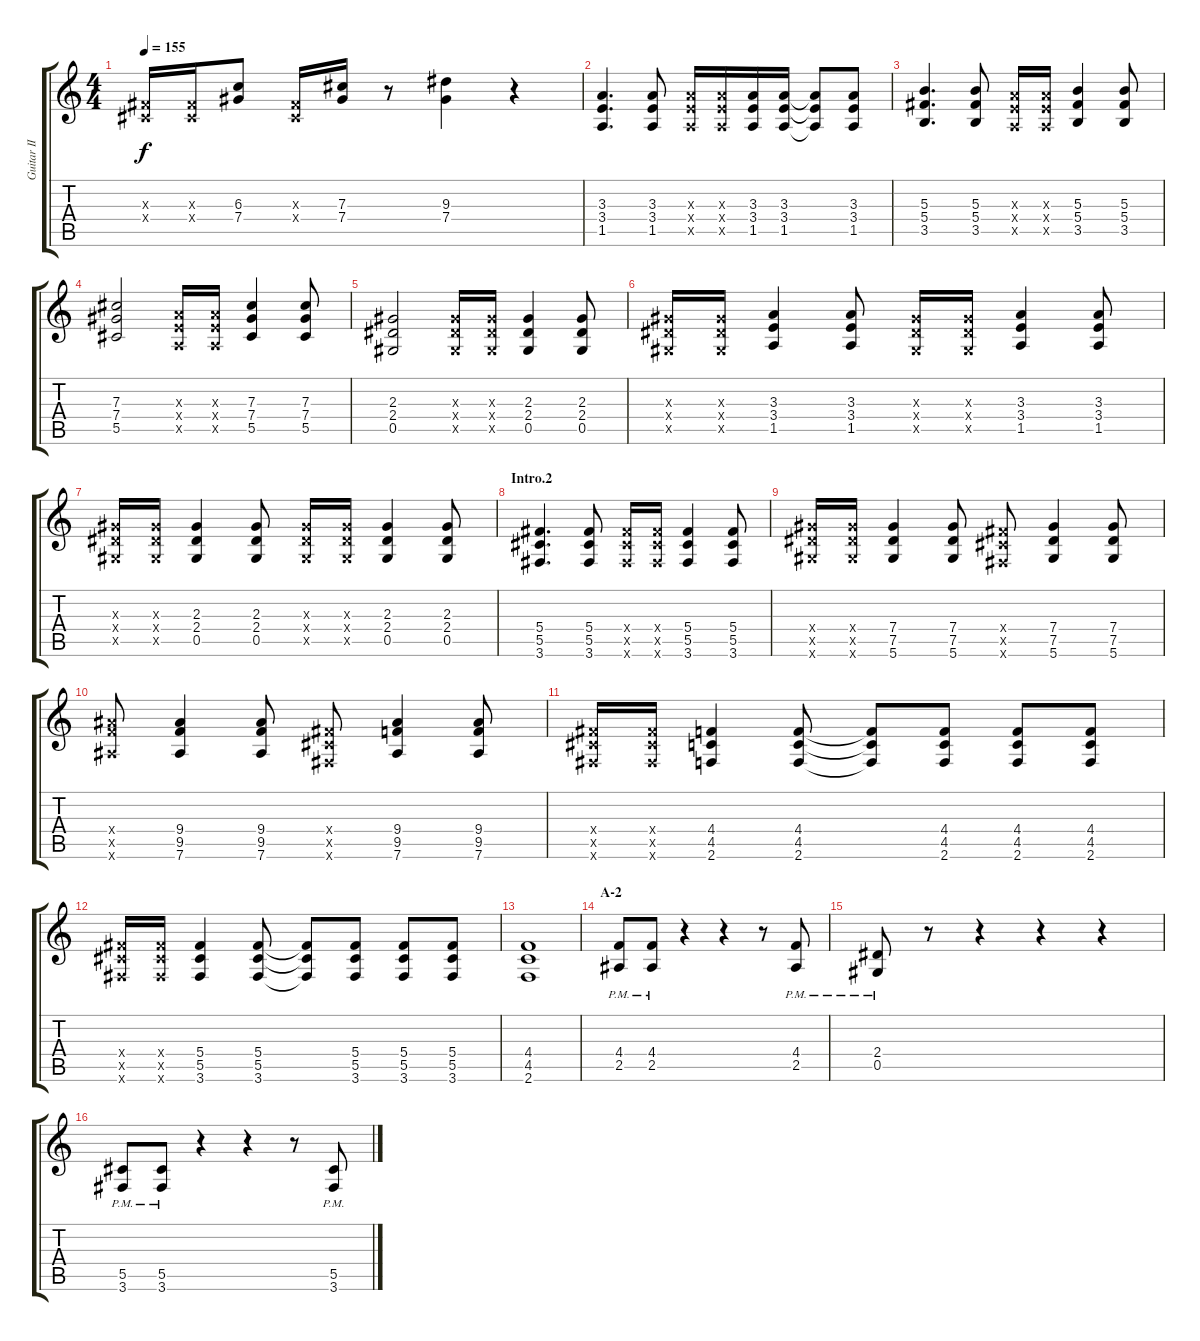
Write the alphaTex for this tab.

\track ("Guitar II" "Guitar II") {instrument distortionguitar}
\staff {score tabs}
\tuning (Eb4 Bb3 Gb3 Db3 Ab2 Eb2) {hide}
\ts (4 4)
\tempo 155
\clef g2
\ks c
(0.3{x} 0.4{x}).16{dy f} (0.3{x} 0.4{x}).16 (6.3 7.4).8 (0.3{x} 0.4{x}).16 (7.3 7.4).16 r.8 (9.3 7.4).4 r.4 |
(3.3 3.4 1.5).4{d} (3.3 3.4 1.5).8 (3.3{x} 3.4{x} 1.5{x}).16 (3.3{x} 3.4{x} 1.5{x}).16 (3.3 3.4 1.5).16 (3.3 3.4 1.5).16 (3.3{t} 3.4{t} 1.5{t}).8 (3.3 3.4 1.5).8 |
(5.3 5.4 3.5).4{d} (5.3 5.4 3.5).8 (3.3{x} 3.4{x} 1.5{x}).16 (3.3{x} 3.4{x} 1.5{x}).16 (5.3 5.4 3.5).4 (5.3 5.4 3.5).8 |
(7.3 7.4 5.5).2 (3.3{x} 3.4{x} 1.5{x}).16 (3.3{x} 3.4{x} 1.5{x}).16 (7.3 7.4 5.5).4 (7.3 7.4 5.5).8 |
(2.3 2.4 0.5).2 (2.3{x} 2.4{x} 0.5{x}).16 (2.3{x} 2.4{x} 0.5{x}).16 (2.3 2.4 0.5).4 (2.3 2.4 0.5).8 |
(2.3{x} 2.4{x} 0.5{x}).16 (2.3{x} 2.4{x} 0.5{x}).16 (3.3 3.4 1.5).4 (3.3 3.4 1.5).8 (2.3{x} 2.4{x} 0.5{x}).16 (2.3{x} 2.4{x} 0.5{x}).16 (3.3 3.4 1.5).4 (3.3 3.4 1.5).8 |
(2.3{x} 2.4{x} 0.5{x}).16 (2.3{x} 2.4{x} 0.5{x}).16 (2.3 2.4 0.5).4 (2.3 2.4 0.5).8 (2.3{x} 2.4{x} 0.5{x}).16 (2.3{x} 2.4{x} 0.5{x}).16 (2.3 2.4 0.5).4 (2.3 2.4 0.5).8 |
\section ("" "Intro.2")
(5.4 5.5 3.6).4{d} (5.4 5.5 3.6).8 (5.4{x} 5.5{x} 3.6{x}).16 (5.4{x} 5.5{x} 3.6{x}).16 (5.4 5.5 3.6).4 (5.4 5.5 3.6).8 |
(7.4{x} 7.5{x} 5.6{x}).16 (7.4{x} 7.5{x} 5.6{x}).16 (7.4 7.5 5.6).4 (7.4 7.5 5.6).8 (5.4{x} 5.5{x} 3.6{x}).8 (7.4 7.5 5.6).4 (7.4 7.5 5.6).8 |
(9.4{x} 9.5{x} 7.6{x}).8 (9.4 9.5 7.6).4 (9.4 9.5 7.6).8 (5.4{x} 5.5{x} 3.6{x}).8 (9.4 9.5 7.6).4 (9.4 9.5 7.6).8 |
(5.4{x} 5.5{x} 3.6{x}).16 (5.4{x} 5.5{x} 3.6{x}).16 (4.4 4.5 2.6).4 (4.4 4.5 2.6).8 (4.4{t} 4.5{t} 2.6{t}).8 (4.4 4.5 2.6).8 (4.4 4.5 2.6).8 (4.4 4.5 2.6).8 |
(5.4{x} 5.5{x} 3.6{x}).16 (5.4{x} 5.5{x} 3.6{x}).16 (5.4 5.5 3.6).4 (5.4 5.5 3.6).8 (5.4{t} 5.5{t} 3.6{t}).8 (5.4 5.5 3.6).8 (5.4 5.5 3.6).8 (5.4 5.5 3.6).8 |
(4.4 4.5 2.6).1 |
\section ("" "A-2")
(4.4{pm} 2.5{pm}).8 (4.4{pm} 2.5{pm}).8 r.4 r.4 r.8 (4.4{pm} 2.5{pm}).8 |
(2.4{pm} 0.5{pm}).8 r.8 r.4 r.4 r.4 |
(5.5{pm} 3.6{pm}).8 (5.5{pm} 3.6{pm}).8 r.4 r.4 r.8 (5.5{pm} 3.6{pm}).8
